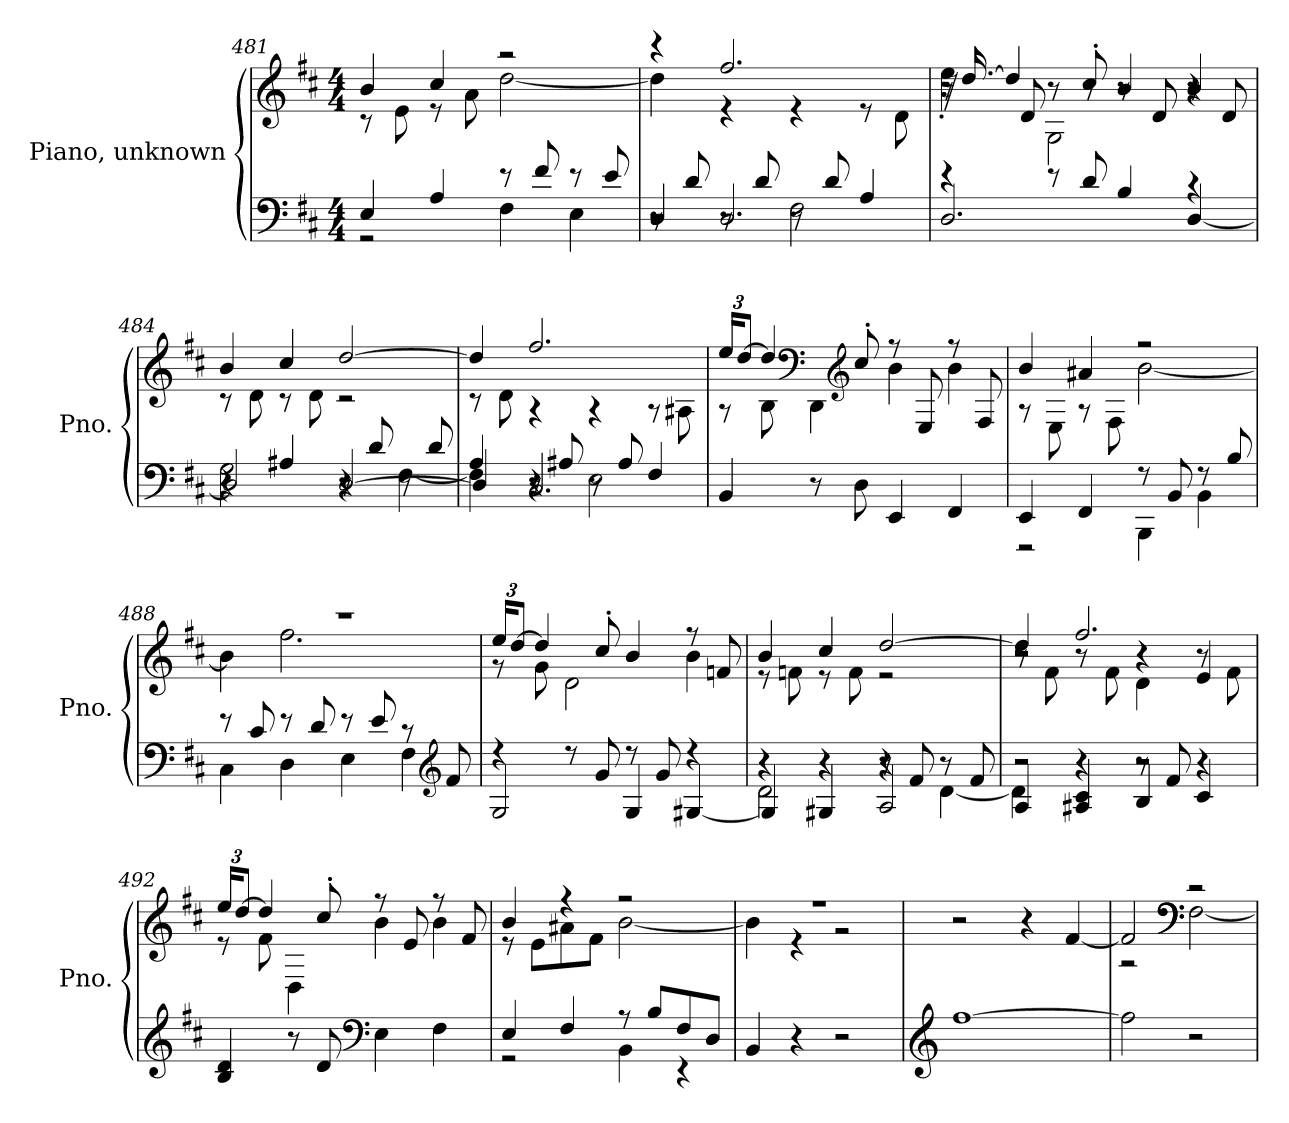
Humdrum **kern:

**kern	**kern
*part1	*part1
*staff2	*staff1
*I"Piano, unknown	*
*I'Pno.	*
*clefF4	*clefG2
*k[f#c#]	*k[f#c#]
*M4/4	*M4/4
=481	=481
*^	*^
4E/	2r	4b/	8r
.	.	.	8e\
4A/	.	4cc#/	8r
.	.	.	8a\
8r	4F#\	2r	[2dd\
8f#/	.	.	.
8r	4E\	.	.
8e/	.	.	.
=482	=482	=482	=482
*	*^	*	*
8r	2r	4D/	4r	4dd\]
8d/	.	.	.	.
8r	.	2.D/	2.ff#/	4r
8d/	.	.	.	.
8r	2F#\	.	.	4r
8d/	.	.	.	.
4A/	.	.	.	8r
.	.	.	.	8d\
*	*v	*v	*	*
=483	=483	=483	=483
*	*	*	*^
4r	2.D/	32r	4ee'\	8r
.	.	[16.dd/	.	.
.	.	4dd/]	.	8d/
8r	.	.	2G\	8r
8d/	.	8r	.	8cc#'/
4B/	.	4b/	.	8r
.	.	.	.	8d/
4r	[4D/	4b/	4r	8r
.	.	.	.	8d/
*	*	*	*v	*v
!!LO:PB:g=z
=484	=484	=484	=484
*	*^	*	*
4r	2G\	2D/]	4b/	8r
.	.	.	.	8d\
4A#X/	.	.	4cc#/	8r
.	.	.	.	8d\
8r	4r	[2D/	[2dd/	2r
8d/	.	.	.	.
8r	[4F#\	.	.	.
8d/	.	.	.	.
=485	=485	=485	=485	=485
4A/	4F#\]	4D/]	4dd/]	8r
.	.	.	.	8d\
8r	4r	2.C#/	2.ff#/	4r
8A#X/	.	.	.	.
8r	2E\	.	.	4r
8A#/	.	.	.	.
4F#/	.	.	.	8r
.	.	.	.	8A#X\
*v	*v	*v	*	*
=486	=486	=486
*	*Xbrackettup	*
4BB/	24ee/KL	8r
.	[12dd/J	.
.	4dd/]	8B\
*	*clefF4	*
8r	.	4DD\
*	*clefG2	*
8D\	8cc#'/	.
4EE/	8r	4b\
.	8E/	.
4FF#/	8r	4b\
.	8F#/	.
!!LO:LB:g=z	!!
=487	=487	=487
*^	*	*
4EE/	2r	4b/	8r
.	.	.	8E\
4FF#/	.	4a#X/	8r
.	.	.	8F#\
8r	4BBB\	2r	[2b\
8BB/	.	.	.
8r	4BB\	.	.
8B/	.	.	.
=488	=488	=488	=488
8r	4C#\	1r	4b\]
8c#/	.	.	.
8r	4D\	.	2.ff#\
8d/	.	.	.
8r	4E\	.	.
8e/	.	.	.
8r	4F#\	.	.
*clefG2	*	*	*
8f#/	.	.	.
=489	=489	=489	=489
4r	2G/	24ee/KL	8r
.	.	[12dd/J	.
.	.	4dd/]	8g\
8r	.	.	2d\
8g/	.	8cc#'/	.
8r	4G/	4b/	.
8g/	.	.	.
4r	[4G#X/	8r	4b\
.	.	8fn/	.
!!LO:LB:g=z	!!
=490	=490	=490	=490
*	*^	*	*
4r	2d\	4G#/]	4b/	8r
.	.	.	.	8fn\
4G#X/	.	4r	4cc#/	8r
.	.	.	.	8f\
8r	4r	2A/	[2dd/	2r
8f#/	.	.	.	.
8r	[4d\	.	.	.
8f#/	.	.	.	.
=491	=491	=491	=491	=491
*	*	*	*	*^
4A/	4d\]	2r	4dd/]	8r	2r
.	.	.	.	8f#\	.
4A#X/ 4c#/	4r	.	2.ff#/	8r	.
.	.	.	.	8f#\	.
8r	2r	4B/	.	4d\	4r
8f#/	.	.	.	.	.
4c#/	.	4r	.	8r	4e/
.	.	.	.	8f#\	.
*v	*v	*v	*	*	*
*	*	*v	*v
=492	=492	=492
4B/ 4d/	24ee/KL	8r
.	[12dd/J	.
.	4dd/]	8f#\
8r	.	4D\
8d/	8cc#'/	.
*clefF4	*	*
4E\	8r	4b\
.	8e/	.
4F#\	8r	4b\
.	8f#/	.
=493	=493	=493
*^	*	*
4E/	2r	4b/	8r
.	.	.	8e\L
4F#/	.	4r	8a#X\
.	.	.	8f#\J
8r	4BB\	2r	[2b\
8B/L	.	.	.
8F#/	4r	.	.
8D/J	.	.	.
*v	*v	*	*
!!LO:LB:g=z	!!
=494	=494	=494
4BB/	1r	4b\]
4r	.	4r
2r	.	2r
*	*v	*v
=495	=495
*clefG2	*
[1ff#	2r
.	4r
.	[4f#/
=496	=496
*	*^
2ff#\]	2f#/]	2r
*	*clefF4	*
2r	2r	[2F#\
*	*v	*v
=	=
*-	*-
